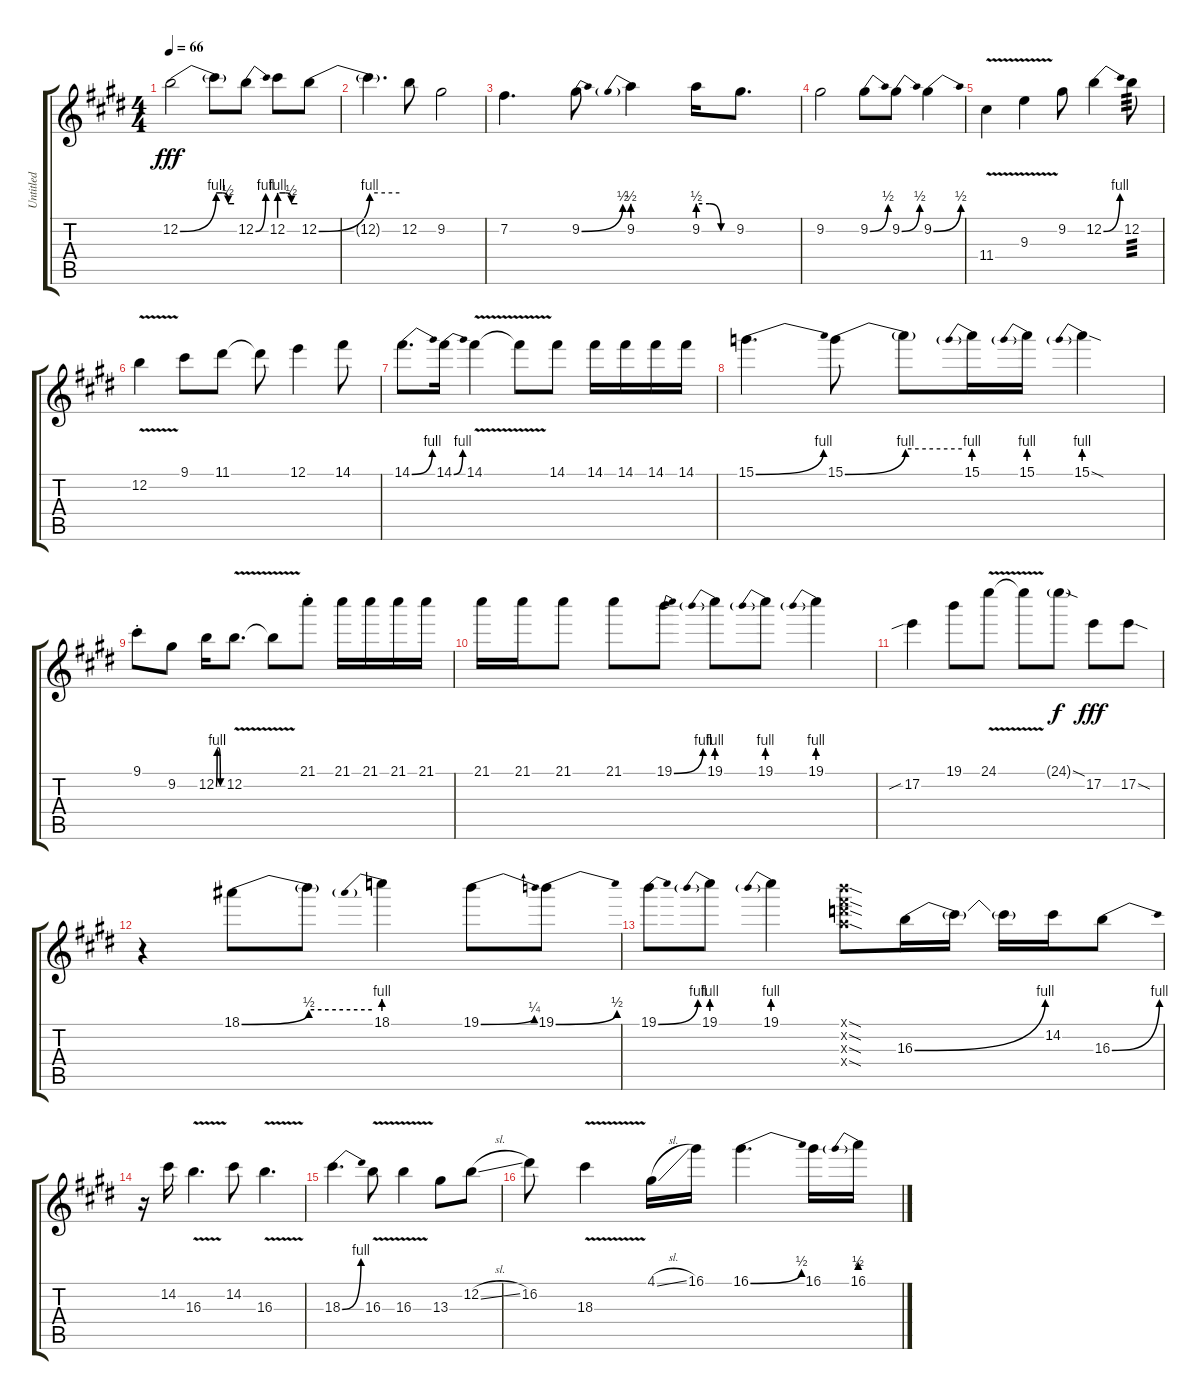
\track ("Untitled" "Untitled") {instrument distortionguitar}
\staff {score tabs}
\tuning (E4 B3 G3 D3 A2 E2) {hide}
\ts (4 4)
\tempo 66
\clef g2
\ks e
12.2{be (bend 0 0 60 4)}.2{dy fff} 12.2{be (custom 0 4 20 4 40 2 60 2) t}.8 12.2{be (bend 0 0 60 4)}.8 12.2{be (custom 0 4 20 4 40 2 60 2)}.8 12.2{be (bend 0 0 60 4)}.8 |
12.2{be (hold 0 4 60 4) t}.4{d} 12.2.8 9.2.2 |
7.2.4{d} 9.2{be (bend 0 0 60 2)}.8 9.2{be (prebend 0 2 60 2)}.4 9.2{be (custom 0 2 20 2 40 0 60 0)}.16 9.2.8{d} |
9.2.2 9.2{be (bend 0 0 60 2)}.8 9.2{be (bend 0 0 60 2)}.8 9.2{be (bend 0 0 60 2)}.4 |
11.4{v}.4 9.3{v}.4 9.2.8 12.2{be (bend 0 0 60 4)}.4 12.2.8{tp 3} |
12.2{v}.4 9.1.8 11.1.8 11.1{t}.8 12.1.4 14.1.8 |
14.1{be (bend 0 0 60 4)}.8{d} 14.1{be (bend 0 0 60 4)}.16 14.1{v}.4 14.1{v t}.8 14.1.8 14.1.16 14.1.16 14.1.16 14.1.16 |
15.1{be (bend 0 0 60 4)}.4{d} 15.1{be (bend 0 0 60 4)}.8 15.1{be (hold 0 4 60 4) t}.8 15.1{be (prebend 0 4 60 4)}.16 15.1{be (prebend 0 4 60 4)}.16 15.1{be (prebend 0 4 60 4) sod}.4 |
9.1{st}.8 9.2.8 12.2{be (custom 0 0 10 4 25 4 40 0 60 0)}.16 12.2{v}.8{d} 12.2{t}.8 21.1{st}.8 21.1.16 21.1.16 21.1.16 21.1.16 |
21.1.16 21.1.16 21.1.8 21.1.8 19.1{be (bend 0 0 60 4)}.8 19.1{be (prebend 0 4 60 4)}.8 19.1{be (prebend 0 4 60 4)}.8 19.1{be (prebend 0 4 60 4)}.4 |
17.2{sib}.4 19.1.8 24.1{v}.8 24.1{t}.8 24.1{sod g}.8{dy f} 17.2.8{dy fff} 17.2{sod}.8 |
r.4 18.1{be (bend 0 0 60 2)}.8 18.1{be (hold 0 2 60 2) t}.8 18.1{be (prebend 0 4 60 4)}.4 19.1{be (bend 0 0 60 1)}.8 19.1{be (bend 0 0 60 2)}.8 |
19.1{be (bend 0 0 60 4)}.8 19.1{be (prebend 0 4 60 4)}.8 19.1{be (prebend 0 4 60 4)}.4 (19.1{sod x} 19.2{sod x} 19.3{sod x} 19.4{sod x}).8 16.3{be (bend 0 0 60 4)}.16 16.3{t}.16 16.3{t}.16 14.2.16 16.3{be (bend 0 0 60 4)}.8 |
r.16 14.2.16 16.3{v}.4{d} 14.2.8 16.3{v}.4{d} |
18.3{be (bend 0 0 60 4)}.4{d} 16.3{v}.8 16.3{v}.4 13.3.8 12.2{sl}.8 |
16.2.8 18.3{v}.4 4.1{sl}.16 16.1.16 16.1{be (bend 0 0 60 2)}.4{d} 16.1.16 16.1{be (prebend 0 2 60 2)}.16
